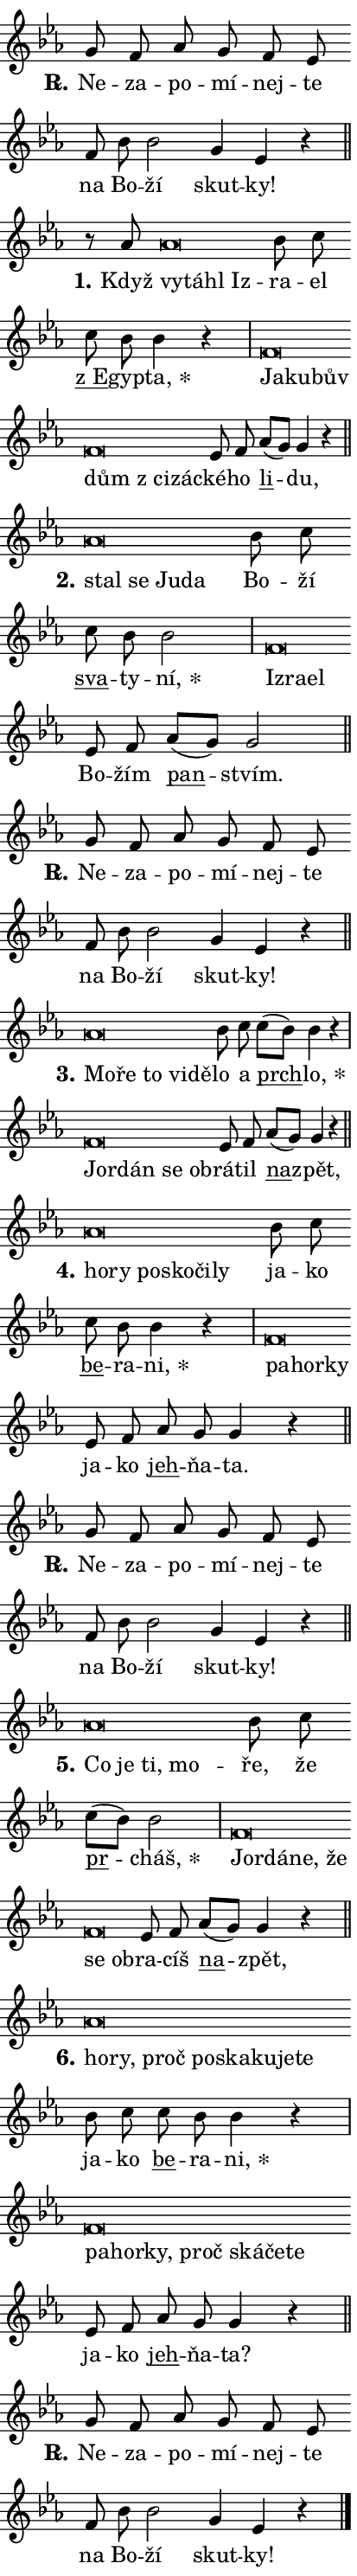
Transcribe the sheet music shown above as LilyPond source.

\version "2.24.0"
\header { tagline = "" }
\paper {
  indent = 0\cm
  top-margin = 0\cm
  right-margin = 0.13\cm % to fit lyric hyphens
  bottom-margin = 0\cm
  left-margin = 0\cm
  paper-width = 7\cm
  page-breaking = #ly:one-page-breaking
  system-system-spacing.basic-distance = #11
  score-system-spacing.basic-distance = #11
  ragged-last = ##f
}


%% Author: Thomas Morley
%% https://lists.gnu.org/archive/html/lilypond-user/2020-05/msg00002.html
#(define (line-position grob)
"Returns position of @var[grob} in current system:
   @code{'start}, if at first time-step
   @code{'end}, if at last time-step
   @code{'middle} otherwise
"
  (let* ((col (ly:item-get-column grob))
         (ln (ly:grob-object col 'left-neighbor))
         (rn (ly:grob-object col 'right-neighbor))
         (col-to-check-left (if (ly:grob? ln) ln col))
         (col-to-check-right (if (ly:grob? rn) rn col))
         (break-dir-left
           (and
             (ly:grob-property col-to-check-left 'non-musical #f)
             (ly:item-break-dir col-to-check-left)))
         (break-dir-right
           (and
             (ly:grob-property col-to-check-right 'non-musical #f)
             (ly:item-break-dir col-to-check-right))))
        (cond ((eqv? 1 break-dir-left) 'start)
              ((eqv? -1 break-dir-right) 'end)
              (else 'middle))))

#(define (tranparent-at-line-position vctor)
  (lambda (grob)
  "Relying on @code{line-position} select the relevant enry from @var{vctor}.
Used to determine transparency,"
    (case (line-position grob)
      ((end) (not (vector-ref vctor 0)))
      ((middle) (not (vector-ref vctor 1)))
      ((start) (not (vector-ref vctor 2))))))

noteHeadBreakVisibility =
#(define-music-function (break-visibility)(vector?)
"Makes @code{NoteHead}s transparent relying on @var{break-visibility}"
#{
  \override NoteHead.transparent =
    #(tranparent-at-line-position break-visibility)
#})

#(define delete-ledgers-for-transparent-note-heads
  (lambda (grob)
    "Reads whether a @code{NoteHead} is transparent.
If so this @code{NoteHead} is removed from @code{'note-heads} from
@var{grob}, which is supposed to be @code{LedgerLineSpanner}.
As a result ledgers are not printed for this @code{NoteHead}"
    (let* ((nhds-array (ly:grob-object grob 'note-heads))
           (nhds-list
             (if (ly:grob-array? nhds-array)
                 (ly:grob-array->list nhds-array)
                 '()))
           ;; Relies on the transparent-property being done before
           ;; Staff.LedgerLineSpanner.after-line-breaking is executed.
           ;; This is fragile ...
           (to-keep
             (remove
               (lambda (nhd)
                 (ly:grob-property nhd 'transparent #f))
               nhds-list)))
      ;; TODO find a better method to iterate over grob-arrays, similiar
      ;; to filter/remove etc for lists
      ;; For now rebuilt from scratch
      (set! (ly:grob-object grob 'note-heads)  '())
      (for-each
        (lambda (nhd)
          (ly:pointer-group-interface::add-grob grob 'note-heads nhd))
        to-keep))))

squashNotes = {
  \override NoteHead.X-extent = #'(-0.2 . 0.2)
  \override NoteHead.Y-extent = #'(-0.75 . 0)
  \override NoteHead.stencil =
    #(lambda (grob)
       (let ((pos (ly:grob-property grob 'staff-position)))
         (begin
           (if (< pos -7) (display "ERROR: Lower brevis then expected\n") (display ""))
           (if (<= pos -6) ly:text-interface::print ly:note-head::print))))
}
unSquashNotes = {
  \revert NoteHead.X-extent
  \revert NoteHead.Y-extent
  \revert NoteHead.stencil
}

hideNotes = \noteHeadBreakVisibility #begin-of-line-visible
unHideNotes = \noteHeadBreakVisibility #all-visible

% work-around for resetting accidentals
% https://lilypond.org/doc/v2.23/Documentation/notation/displaying-rhythms#unmetered-music
cadenzaMeasure = {
  \cadenzaOff
  \partial 1024 s1024
  \cadenzaOn
}

#(define-markup-command (accent layout props text) (markup?)
  "Underline accented syllable"
  (interpret-markup layout props
    #{\markup \override #'(offset . 4.3) \underline { #text }#}))

responsum = \markup \concat {
  "R" \hspace #-1.05 \path #0.1 #'((moveto 0 0.07) (lineto 0.9 0.8)) \hspace #0.05 "."
}

spaceSize = #0.6828661417322834 % exact space size for TeX Gyre Schola

\layout {
  \context {
    \Staff
    \remove "Time_signature_engraver"
    \override LedgerLineSpanner.after-line-breaking = #delete-ledgers-for-transparent-note-heads
  }
  \context {
    \Lyrics {
      \override LyricSpace.minimum-distance = \spaceSize
      \override LyricText.font-name = #"TeX Gyre Schola"
      \override LyricText.font-size = 1
      \override StanzaNumber.font-name = #"TeX Gyre Schola Bold"
      \override StanzaNumber.font-size = 1
    }
  }
  \context {
    \Score 
    \override NoteHead.text =
      #(lambda (grob) 
        (let ((pos (ly:grob-property grob 'staff-position)))
          #{\markup {
            \combine
              \halign #-0.55 \raise #(if (= pos -6) 0 0.5) \override #'(thickness . 2) \draw-line #'(3.2 . 0)
              \musicglyph "noteheads.sM1"
          }#}))
  }
}

% magnetic-lyrics.ily
%
%   written by
%     Jean Abou Samra <jean@abou-samra.fr>
%     Werner Lemberg <wl@gnu.org>
%
%   adapted by
%     Jiri Hon <jiri.hon@gmail.com>
%
% Version 2022-Apr-15

% https://www.mail-archive.com/lilypond-user@gnu.org/msg149350.html

#(define (Left_hyphen_pointer_engraver context)
   "Collect syllable-hyphen-syllable occurrences in lyrics and store
them in properties.  This engraver only looks to the left.  For
example, if the lyrics input is @code{foo -- bar}, it does the
following.

@itemize @bullet
@item
Set the @code{text} property of the @code{LyricHyphen} grob between
@q{foo} and @q{bar} to @code{foo}.

@item
Set the @code{left-hyphen} property of the @code{LyricText} grob with
text @q{foo} to the @code{LyricHyphen} grob between @q{foo} and
@q{bar}.
@end itemize

Use this auxiliary engraver in combination with the
@code{lyric-@/text::@/apply-@/magnetic-@/offset!} hook."
   (let ((hyphen #f)
         (text #f))
     (make-engraver
      (acknowledgers
       ((lyric-syllable-interface engraver grob source-engraver)
        (set! text grob)))
      (end-acknowledgers
       ((lyric-hyphen-interface engraver grob source-engraver)
        ;(when (not (grob::has-interface grob 'lyric-space-interface))
          (set! hyphen grob)));)
      ((stop-translation-timestep engraver)
       (when (and text hyphen)
         (ly:grob-set-object! text 'left-hyphen hyphen))
       (set! text #f)
       (set! hyphen #f)))))

#(define (lyric-text::apply-magnetic-offset! grob)
   "If the space between two syllables is less than the value in
property @code{LyricText@/.details@/.squash-threshold}, move the right
syllable to the left so that it gets concatenated with the left
syllable.

Use this function as a hook for
@code{LyricText@/.after-@/line-@/breaking} if the
@code{Left_@/hyphen_@/pointer_@/engraver} is active."
   (let ((hyphen (ly:grob-object grob 'left-hyphen #f)))
     (when hyphen
       (let ((left-text (ly:spanner-bound hyphen LEFT)))
         (when (grob::has-interface left-text 'lyric-syllable-interface)
           (let* ((common (ly:grob-common-refpoint grob left-text X))
                  (this-x-ext (ly:grob-extent grob common X))
                  (left-x-ext
                   (begin
                     ;; Trigger magnetism for left-text.
                     (ly:grob-property left-text 'after-line-breaking)
                     (ly:grob-extent left-text common X)))
                  ;; `delta` is the gap width between two syllables.
                  (delta (- (interval-start this-x-ext)
                            (interval-end left-x-ext)))
                  (details (ly:grob-property grob 'details))
                  (threshold (assoc-get 'squash-threshold details 0.2)))
             (when (< delta threshold)
               (let* (;; We have to manipulate the input text so that
                      ;; ligatures crossing syllable boundaries are not
                      ;; disabled.  For languages based on the Latin
                      ;; script this is essentially a beautification.
                      ;; However, for non-Western scripts it can be a
                      ;; necessity.
                      (lt (ly:grob-property left-text 'text))
                      (rt (ly:grob-property grob 'text))
                      (is-space (grob::has-interface hyphen 'lyric-space-interface))
                      (space (if is-space " " ""))
                      (extra-delta (if is-space spaceSize 0))
                      ;; Append new syllable.
                      (ltrt-space (if (and (string? lt) (string? rt))
                                (string-append lt space rt)
                                (make-concat-markup (list lt space rt))))
                      ;; Right-align `ltrt` to the right side.
                      (ltrt-space-markup (grob-interpret-markup
                               grob
                               (make-translate-markup
                                (cons (interval-length this-x-ext) 0)
                                (make-right-align-markup ltrt-space)))))
                 (begin
                   ;; Don't print `left-text`.
                   (ly:grob-set-property! left-text 'stencil #f)
                   ;; Set text and stencil (which holds all collected
                   ;; syllables so far) and shift it to the left.
                   (ly:grob-set-property! grob 'text ltrt-space)
                   (ly:grob-set-property! grob 'stencil ltrt-space-markup)
                   (ly:grob-translate-axis! grob (- (- delta extra-delta)) X))))))))))


#(define (lyric-hyphen::displace-bounds-first grob)
   ;; Make very sure this callback isn't triggered too early.
   (let ((left (ly:spanner-bound grob LEFT))
         (right (ly:spanner-bound grob RIGHT)))
     (ly:grob-property left 'after-line-breaking)
     (ly:grob-property right 'after-line-breaking)
     (ly:lyric-hyphen::print grob)))

squashThreshold = #0.4

\layout {
  \context {
    \Lyrics
    \consists #Left_hyphen_pointer_engraver
    \override LyricText.after-line-breaking =
      #lyric-text::apply-magnetic-offset!
    \override LyricHyphen.stencil = #lyric-hyphen::displace-bounds-first
    \override LyricText.details.squash-threshold = \squashThreshold
    \override LyricHyphen.minimum-distance = 0
    \override LyricHyphen.minimum-length = \squashThreshold
  }
}

squashText = \override LyricText.details.squash-threshold = 9999
unSquashText = \override LyricText.details.squash-threshold = \squashThreshold

leftText = \override LyricText.self-alignment-X = #LEFT
unLeftText = \revert LyricText.self-alignment-X

starOffset = #(lambda (grob) 
                (let ((x_offset (ly:self-alignment-interface::aligned-on-x-parent grob)))
                  (if (= x_offset 0) 0 (+ x_offset 1.2))))

star = #(define-music-function (syllable)(string?)
"Append star separator at the end of a syllable"
#{
  \once \override LyricText.X-offset = #starOffset
  \lyricmode { \markup {
    #syllable
    \override #'((font-name . "TeX Gyre Schola Bold")) \hspace #0.2 \lower #0.65 \larger "*"
  } }
#})

starAccent = #(define-music-function (syllable)(string?)
"Append star separator at the end of a syllable and make accent"
#{
  \once \override LyricText.X-offset = #starOffset
  \lyricmode { \markup {
    \accent #syllable
    \override #'((font-name . "TeX Gyre Schola Bold")) \hspace #0.2 \lower #0.65 \larger "*"
  } }
#})

breath = #(define-music-function (syllable)(string?)
"Append breathing indicator at the end of a syllable"
#{
  \lyricmode { \markup { #syllable "+" } }
#})

optionalBreath = #(define-music-function (syllable)(string?)
"Append optional breathing indicator at the end of a syllable"
#{
  \lyricmode { \markup { #syllable "(+)" } }
#})


\score {
    <<
        \new Voice = "melody" { \cadenzaOn \key es \major \relative { g'8 f as g f es \bar "" f bes bes2 g4 es r \cadenzaMeasure \bar "||" \break } }
        \new Lyrics \lyricsto "melody" { \lyricmode { \set stanza = \responsum
Ne -- za -- po -- mí -- nej -- te na Bo -- ží skut -- ky! } }
    >>
    \layout {}
}

\score {
    <<
        \new Voice = "melody" { \cadenzaOn \key es \major \relative { r8 as'8 \squashNotes as\breve*1/16 \hideNotes \breve*1/16 \bar "" \breve*1/16 \breve*1/16 \bar "" \unHideNotes \unSquashNotes bes8 c \bar "" c bes bes4 r \cadenzaMeasure \bar "|" \squashNotes f\breve*1/16 \hideNotes \breve*1/16 \bar "" \breve*1/16 \bar "" \breve*1/16 \bar "" \breve*1/16 \breve*1/16 \bar "" \unHideNotes \unSquashNotes es8 f \bar "" as[( g)] g4 r \cadenzaMeasure \bar "||" \break } }
        \new Lyrics \lyricsto "melody" { \lyricmode { \set stanza = "1."
Když \leftText vy -- \squashText tá -- hl Iz -- \unLeftText \unSquashText ra -- el \markup \accent "z E" -- gyp -- \star ta, \leftText Ja -- \squashText ku -- bův dům "z ci" -- zác -- \unLeftText \unSquashText ké -- ho \markup \accent li -- du, } }
    >>
    \layout {}
}

\score {
    <<
        \new Voice = "melody" { \cadenzaOn \key es \major \relative { \squashNotes as'\breve*1/16 \hideNotes \breve*1/16 \bar "" \breve*1/16 \breve*1/16 \bar "" \unHideNotes \unSquashNotes bes8 c \bar "" c bes bes2 \cadenzaMeasure \bar "|" \squashNotes f\breve*1/16 \hideNotes \breve*1/16 \breve*1/16 \bar "" \unHideNotes \unSquashNotes es8 f \bar "" as[( g)] g2 \cadenzaMeasure \bar "||" \break } }
        \new Lyrics \lyricsto "melody" { \lyricmode { \set stanza = "2."
\leftText stal \squashText se Ju -- da \unLeftText \unSquashText Bo -- ží \markup \accent sva -- ty -- \star ní, \leftText Iz -- \squashText ra -- el \unLeftText \unSquashText Bo -- žím \markup \accent pan -- stvím. } }
    >>
    \layout {}
}

\score {
    <<
        \new Voice = "melody" { \cadenzaOn \key es \major \relative { g'8 f as g f es \bar "" f bes bes2 g4 es r \cadenzaMeasure \bar "||" \break } }
        \new Lyrics \lyricsto "melody" { \lyricmode { \set stanza = \responsum
Ne -- za -- po -- mí -- nej -- te na Bo -- ží skut -- ky! } }
    >>
    \layout {}
}

\score {
    <<
        \new Voice = "melody" { \cadenzaOn \key es \major \relative { \squashNotes as'\breve*1/16 \hideNotes \breve*1/16 \bar "" \breve*1/16 \bar "" \breve*1/16 \breve*1/16 \bar "" \unHideNotes \unSquashNotes bes8 c \bar "" c[( bes)] bes4 r \cadenzaMeasure \bar "|" \squashNotes f\breve*1/16 \hideNotes \breve*1/16 \bar "" \breve*1/16 \breve*1/16 \bar "" \unHideNotes \unSquashNotes es8 f \bar "" as[( g)] g4 r \cadenzaMeasure \bar "||" \break } }
        \new Lyrics \lyricsto "melody" { \lyricmode { \set stanza = "3."
\leftText Mo -- \squashText ře to vi -- dě -- \unLeftText \unSquashText lo a \markup \accent prch -- \star lo, \leftText Jor -- \squashText dán se ob -- \unLeftText \unSquashText rá -- til \markup \accent na -- zpět, } }
    >>
    \layout {}
}

\score {
    <<
        \new Voice = "melody" { \cadenzaOn \key es \major \relative { \squashNotes as'\breve*1/16 \hideNotes \breve*1/16 \bar "" \breve*1/16 \bar "" \breve*1/16 \bar "" \breve*1/16 \breve*1/16 \bar "" \unHideNotes \unSquashNotes bes8 c \bar "" c bes bes4 r \cadenzaMeasure \bar "|" \squashNotes f\breve*1/16 \hideNotes \breve*1/16 \breve*1/16 \bar "" \unHideNotes \unSquashNotes es8 f \bar "" as g g4 r \cadenzaMeasure \bar "||" \break } }
        \new Lyrics \lyricsto "melody" { \lyricmode { \set stanza = "4."
\leftText ho -- \squashText ry po -- sko -- či -- ly \unLeftText \unSquashText ja -- ko \markup \accent be -- ra -- \star ni, \leftText pa -- \squashText hor -- ky \unLeftText \unSquashText ja -- ko \markup \accent jeh -- ňa -- ta. } }
    >>
    \layout {}
}

\score {
    <<
        \new Voice = "melody" { \cadenzaOn \key es \major \relative { g'8 f as g f es \bar "" f bes bes2 g4 es r \cadenzaMeasure \bar "||" \break } }
        \new Lyrics \lyricsto "melody" { \lyricmode { \set stanza = \responsum
Ne -- za -- po -- mí -- nej -- te na Bo -- ží skut -- ky! } }
    >>
    \layout {}
}

\score {
    <<
        \new Voice = "melody" { \cadenzaOn \key es \major \relative { \squashNotes as'\breve*1/16 \hideNotes \breve*1/16 \bar "" \breve*1/16 \breve*1/16 \bar "" \unHideNotes \unSquashNotes bes8 c \bar "" c[( bes)] bes2 \cadenzaMeasure \bar "|" \squashNotes f\breve*1/16 \hideNotes \breve*1/16 \bar "" \breve*1/16 \bar "" \breve*1/16 \bar "" \breve*1/16 \breve*1/16 \bar "" \unHideNotes \unSquashNotes es8 f \bar "" as[( g)] g4 r \cadenzaMeasure \bar "||" \break } }
        \new Lyrics \lyricsto "melody" { \lyricmode { \set stanza = "5."
\leftText Co \squashText je ti, mo -- \unLeftText \unSquashText ře, že \markup \accent pr -- \star cháš, \leftText Jor -- \squashText dá -- ne, že se ob -- \unLeftText \unSquashText ra -- cíš \markup \accent na -- zpět, } }
    >>
    \layout {}
}

\score {
    <<
        \new Voice = "melody" { \cadenzaOn \key es \major \relative { \squashNotes as'\breve*1/16 \hideNotes \breve*1/16 \bar "" \breve*1/16 \bar "" \breve*1/16 \bar "" \breve*1/16 \bar "" \breve*1/16 \bar "" \breve*1/16 \breve*1/16 \bar "" \unHideNotes \unSquashNotes bes8 c \bar "" c bes bes4 r \cadenzaMeasure \bar "|" \squashNotes f\breve*1/16 \hideNotes \breve*1/16 \bar "" \breve*1/16 \bar "" \breve*1/16 \bar "" \breve*1/16 \bar "" \breve*1/16 \breve*1/16 \bar "" \unHideNotes \unSquashNotes es8 f \bar "" as g g4 r \cadenzaMeasure \bar "||" \break } }
        \new Lyrics \lyricsto "melody" { \lyricmode { \set stanza = "6."
\leftText ho -- \squashText ry, proč po -- ska -- ku -- je -- te \unLeftText \unSquashText ja -- ko \markup \accent be -- ra -- \star ni, \leftText pa -- \squashText hor -- ky, proč ská -- če -- te \unLeftText \unSquashText ja -- ko \markup \accent jeh -- ňa -- ta? } }
    >>
    \layout {}
}

\score {
    <<
        \new Voice = "melody" { \cadenzaOn \key es \major \relative { g'8 f as g f es \bar "" f bes bes2 g4 es r \cadenzaMeasure \bar "||" \break } \bar "|." }
        \new Lyrics \lyricsto "melody" { \lyricmode { \set stanza = \responsum
Ne -- za -- po -- mí -- nej -- te na Bo -- ží skut -- ky! } }
    >>
    \layout {}
}
